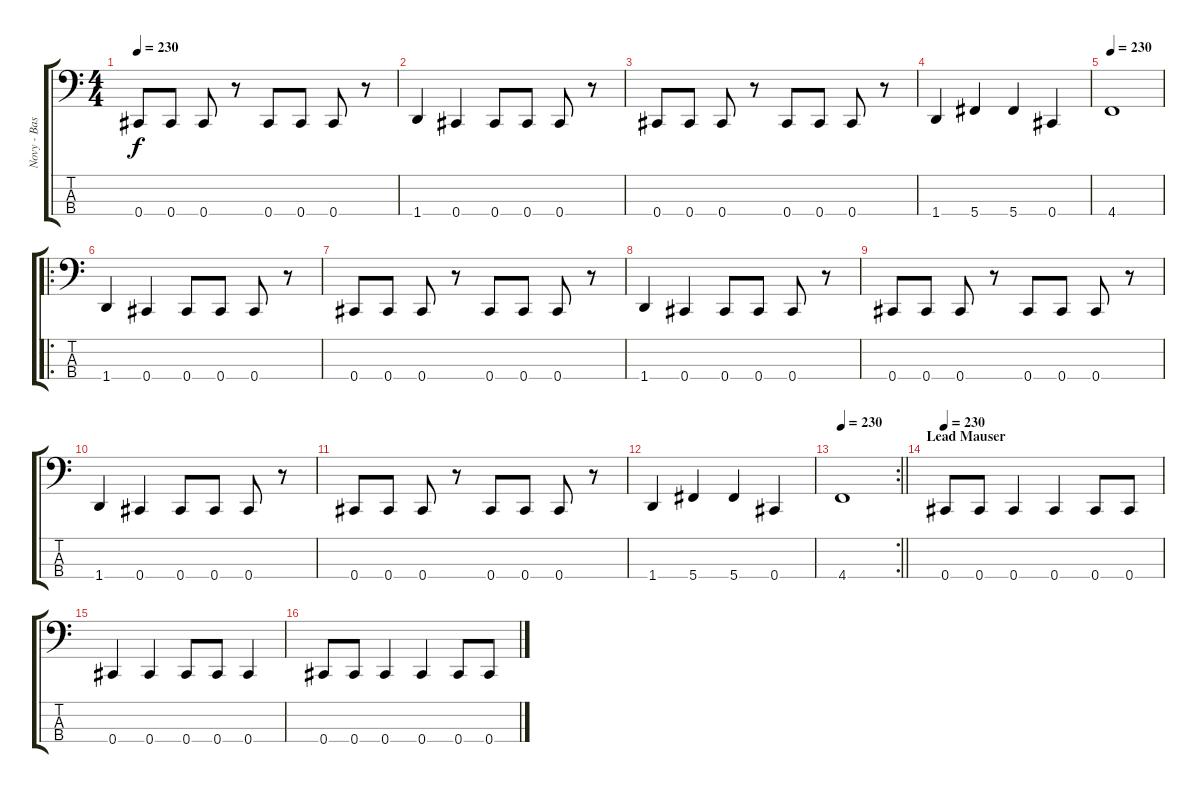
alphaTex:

\track ("Novy - Bass" "Novy - Bas") {instrument electricbassfinger}
\staff {score tabs}
\tuning (E2 B1 Gb1 Db1) {hide}
\ts (4 4)
\tempo 230
\clef f4
\ks c
0.4.8{dy f} 0.4.8 0.4.8 r.8 0.4.8 0.4.8 0.4.8 r.8 |
1.4.4 0.4.4 0.4.8 0.4.8 0.4.8 r.8 |
0.4.8 0.4.8 0.4.8 r.8 0.4.8 0.4.8 0.4.8 r.8 |
1.4.4 5.4.4 5.4.4 0.4.4 |
\tempo 230
4.4.1 |
\ro
1.4.4 0.4.4 0.4.8 0.4.8 0.4.8 r.8 |
0.4.8 0.4.8 0.4.8 r.8 0.4.8 0.4.8 0.4.8 r.8 |
1.4.4 0.4.4 0.4.8 0.4.8 0.4.8 r.8 |
0.4.8 0.4.8 0.4.8 r.8 0.4.8 0.4.8 0.4.8 r.8 |
1.4.4 0.4.4 0.4.8 0.4.8 0.4.8 r.8 |
0.4.8 0.4.8 0.4.8 r.8 0.4.8 0.4.8 0.4.8 r.8 |
1.4.4 5.4.4 5.4.4 0.4.4 |
\rc 2
\tempo 230
\barLineRight lightlight
4.4.1 |
\section ("" "Lead Mauser")
\tempo 230
0.4.8 0.4.8 0.4.4 0.4.4 0.4.8 0.4.8 |
0.4.4 0.4.4 0.4.8 0.4.8 0.4.4 |
0.4.8 0.4.8 0.4.4 0.4.4 0.4.8 0.4.8
